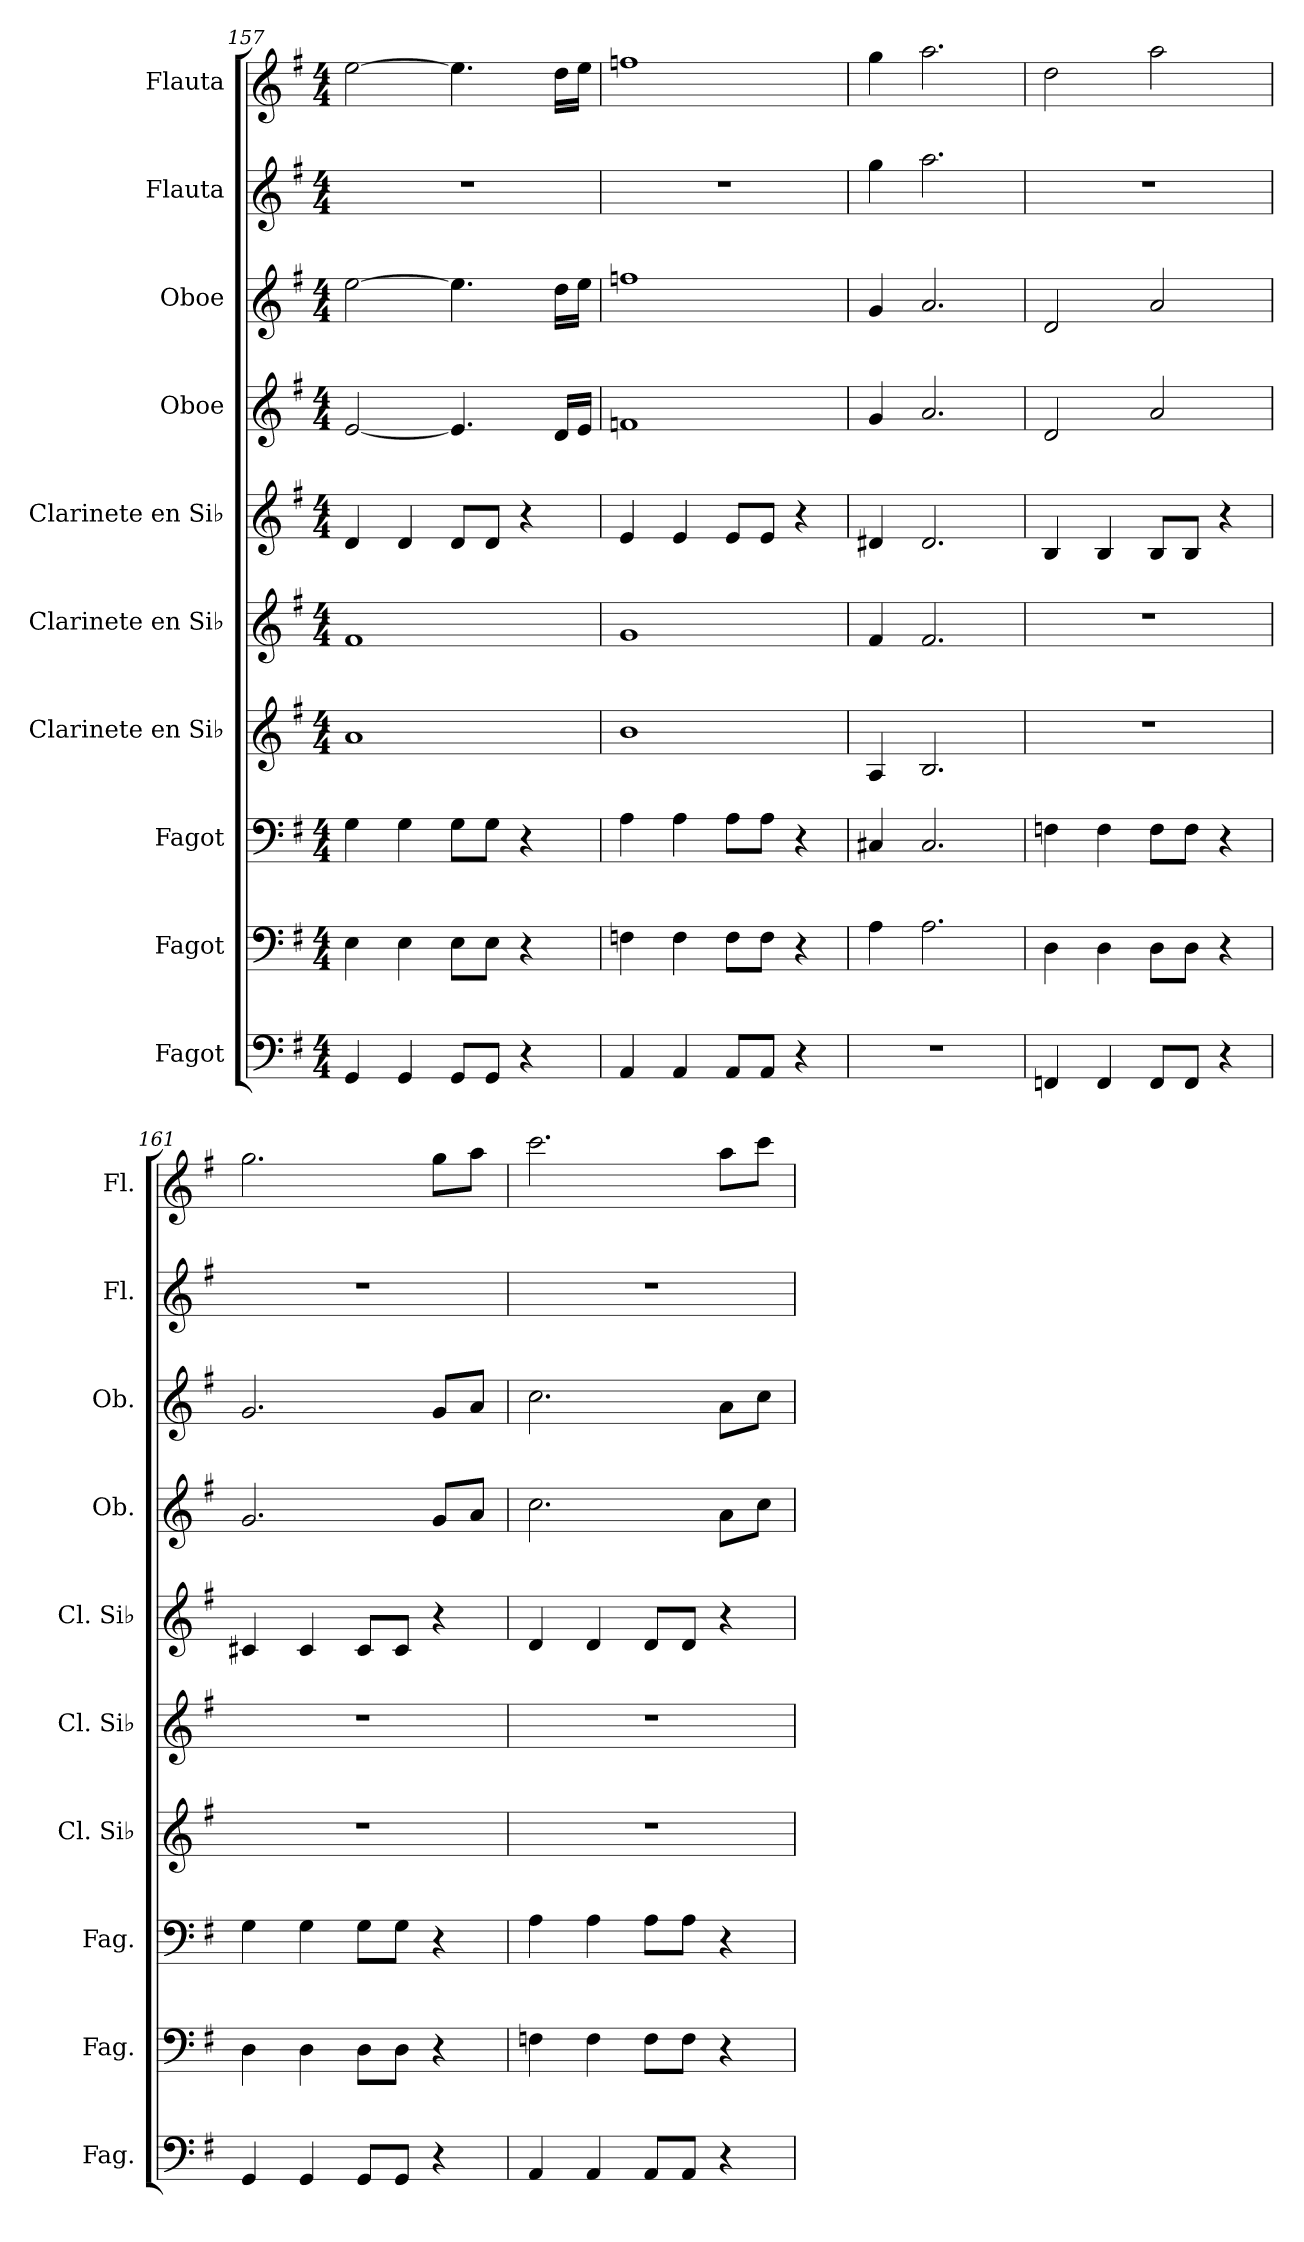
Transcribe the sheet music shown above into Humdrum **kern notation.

**kern	**kern	**kern	**kern	**kern	**kern	**kern	**kern	**kern	**kern
*part10	*part9	*part8	*part7	*part6	*part5	*part4	*part3	*part2	*part1
*staff10	*staff9	*staff8	*staff7	*staff6	*staff5	*staff4	*staff3	*staff2	*staff1
*I"Fagot	*I"Fagot	*I"Fagot	*I"Clarinete en Si♭	*I"Clarinete en Si♭	*I"Clarinete en Si♭	*I"Oboe	*I"Oboe	*I"Flauta	*I"Flauta
*I'Fag.	*I'Fag.	*I'Fag.	*I'Cl. Si♭	*I'Cl. Si♭	*I'Cl. Si♭	*I'Ob.	*I'Ob.	*I'Fl.	*I'Fl.
*clefF4	*clefF4	*clefF4	*clefG2	*clefG2	*clefG2	*clefG2	*clefG2	*clefG2	*clefG2
*	*	*	*ITrd1c2	*ITrd1c2	*ITrd1c2	*	*	*	*
*k[f#]	*k[f#]	*k[f#]	*k[b-]	*k[b-]	*k[b-]	*k[f#]	*k[f#]	*k[f#]	*k[f#]
*M4/4	*M4/4	*M4/4	*M4/4	*M4/4	*M4/4	*M4/4	*M4/4	*M4/4	*M4/4
=157	=157	=157	=157	=157	=157	=157	=157	=157	=157
4GG/	4E\	4G\	1g	1e	4c/	[2e/	[2ee\	1r	[2ee\
4GG/	4E\	4G\	.	.	4c/	.	.	.	.
8GG/L	8E\L	8G\L	.	.	8c/L	4.e/]	4.ee\]	.	4.ee\]
8GG/J	8E\J	8G\J	.	.	8c/J	.	.	.	.
4r	4r	4r	.	.	4r	.	.	.	.
.	.	.	.	.	.	16d/LL	16dd\LL	.	16dd\LL
.	.	.	.	.	.	16e/JJ	16ee\JJ	.	16ee\JJ
=158	=158	=158	=158	=158	=158	=158	=158	=158	=158
4AA/	4Fn\	4A\	1a	1f	4d/	1fn	1ffn	1r	1ffn
4AA/	4F\	4A\	.	.	4d/	.	.	.	.
8AA/L	8F\L	8A\L	.	.	8d/L	.	.	.	.
8AA/J	8F\J	8A\J	.	.	8d/J	.	.	.	.
4r	4r	4r	.	.	4r	.	.	.	.
=159	=159	=159	=159	=159	=159	=159	=159	=159	=159
1r	4A\	4C#X/	4G/	4e/	4c#X/	4g/	4g/	4gg\	4gg\
.	2.A\	2.C#/	2.A/	2.e/	2.c#/	2.a/	2.a/	2.aa\	2.aa\
=160	=160	=160	=160	=160	=160	=160	=160	=160	=160
4FFn/	4D\	4Fn\	1r	1r	4A/	2d/	2d/	1r	2dd\
4FF/	4D\	4F\	.	.	4A/	.	.	.	.
8FF/L	8D\L	8F\L	.	.	8A/L	2a/	2a/	.	2aa\
8FF/J	8D\J	8F\J	.	.	8A/J	.	.	.	.
4r	4r	4r	.	.	4r	.	.	.	.
!!LO:LB:g=z
=161	=161	=161	=161	=161	=161	=161	=161	=161	=161
4GG/	4D\	4G\	1r	1r	4Bn/	2.g/	2.g/	1r	2.gg\
4GG/	4D\	4G\	.	.	4B/	.	.	.	.
8GG/L	8D\L	8G\L	.	.	8B/L	.	.	.	.
8GG/J	8D\J	8G\J	.	.	8B/J	.	.	.	.
4r	4r	4r	.	.	4r	8g/L	8g/L	.	8gg\L
.	.	.	.	.	.	8a/J	8a/J	.	8aa\J
=162	=162	=162	=162	=162	=162	=162	=162	=162	=162
4AA/	4Fn\	4A\	1r	1r	4c/	2.cc\	2.cc\	1r	2.ccc\
4AA/	4F\	4A\	.	.	4c/	.	.	.	.
8AA/L	8F\L	8A\L	.	.	8c/L	.	.	.	.
8AA/J	8F\J	8A\J	.	.	8c/J	.	.	.	.
4r	4r	4r	.	.	4r	8a\L	8a\L	.	8aa\L
.	.	.	.	.	.	8cc\J	8cc\J	.	8ccc\J
=	=	=	=	=	=	=	=	=	=
*-	*-	*-	*-	*-	*-	*-	*-	*-	*-
